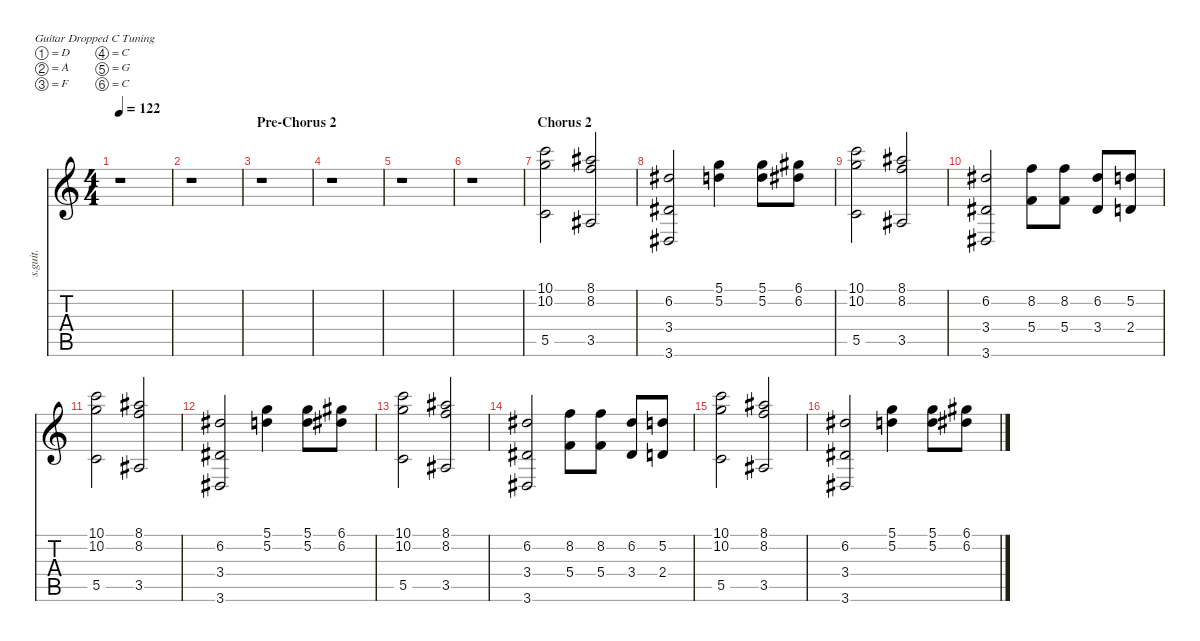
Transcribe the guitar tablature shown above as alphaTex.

\defaultSystemsLayout 4
\hideDynamics
\bracketExtendMode nobrackets
\track ("(Howard Benson - Keyboards)" "s.guit.") {instrument pad2warm}
\staff {score tabs}
\tuning (D4 A3 F3 C3 G2 C2)
\displaytranspose 12
\ts (4 4)
\tempo 122
\clef g2
\ks c
r.1{dy f} |
r.1 |
\section ("" "Pre-Chorus 2")
r.1 |
r.1 |
r.1 |
r.1 |
\section ("" "Chorus 2")
(10.1 10.2 5.5).2{lyrics (0 "") lyrics (1 "") lyrics (2 "") lyrics (3 "") lyrics (4 "")} (8.1{acc #} 8.2 3.5{acc #}).2{lyrics (0 "") lyrics (1 "") lyrics (2 "") lyrics (3 "") lyrics (4 "")} |
(6.2{acc #} 3.4{acc #} 3.6{acc #}).2{lyrics (0 "") lyrics (1 "") lyrics (2 "") lyrics (3 "") lyrics (4 "")} (5.1 5.2).4{lyrics (0 "") lyrics (1 "") lyrics (2 "") lyrics (3 "") lyrics (4 "")} (5.1 5.2).8{lyrics (0 "") lyrics (1 "") lyrics (2 "") lyrics (3 "") lyrics (4 "")} (6.1{acc #} 6.2{acc #}).8{lyrics (0 "") lyrics (1 "") lyrics (2 "") lyrics (3 "") lyrics (4 "")} |
(10.1 10.2 5.5).2{lyrics (0 "") lyrics (1 "") lyrics (2 "") lyrics (3 "") lyrics (4 "")} (8.1{acc #} 8.2 3.5{acc #}).2{lyrics (0 "") lyrics (1 "") lyrics (2 "") lyrics (3 "") lyrics (4 "")} |
(6.2{acc #} 3.4{acc #} 3.6{acc #}).2{lyrics (0 "") lyrics (1 "") lyrics (2 "") lyrics (3 "") lyrics (4 "")} (8.2 5.4).8{lyrics (0 "") lyrics (1 "") lyrics (2 "") lyrics (3 "") lyrics (4 "")} (8.2 5.4).8{lyrics (0 "") lyrics (1 "") lyrics (2 "") lyrics (3 "") lyrics (4 "")} (6.2{acc #} 3.4{acc #}).8{lyrics (0 "") lyrics (1 "") lyrics (2 "") lyrics (3 "") lyrics (4 "")} (5.2 2.4).8{lyrics (0 "") lyrics (1 "") lyrics (2 "") lyrics (3 "") lyrics (4 "")} |
(10.1 10.2 5.5).2{lyrics (0 "") lyrics (1 "") lyrics (2 "") lyrics (3 "") lyrics (4 "")} (8.1{acc #} 8.2 3.5{acc #}).2{lyrics (0 "") lyrics (1 "") lyrics (2 "") lyrics (3 "") lyrics (4 "")} |
(6.2{acc #} 3.4{acc #} 3.6{acc #}).2{lyrics (0 "") lyrics (1 "") lyrics (2 "") lyrics (3 "") lyrics (4 "")} (5.1 5.2).4{lyrics (0 "") lyrics (1 "") lyrics (2 "") lyrics (3 "") lyrics (4 "")} (5.1 5.2).8{lyrics (0 "") lyrics (1 "") lyrics (2 "") lyrics (3 "") lyrics (4 "")} (6.1{acc #} 6.2{acc #}).8{lyrics (0 "") lyrics (1 "") lyrics (2 "") lyrics (3 "") lyrics (4 "")} |
(10.1 10.2 5.5).2{lyrics (0 "") lyrics (1 "") lyrics (2 "") lyrics (3 "") lyrics (4 "")} (8.1{acc #} 8.2 3.5{acc #}).2{lyrics (0 "") lyrics (1 "") lyrics (2 "") lyrics (3 "") lyrics (4 "")} |
(6.2{acc #} 3.4{acc #} 3.6{acc #}).2{lyrics (0 "") lyrics (1 "") lyrics (2 "") lyrics (3 "") lyrics (4 "")} (8.2 5.4).8{lyrics (0 "") lyrics (1 "") lyrics (2 "") lyrics (3 "") lyrics (4 "")} (8.2 5.4).8{lyrics (0 "") lyrics (1 "") lyrics (2 "") lyrics (3 "") lyrics (4 "")} (6.2{acc #} 3.4{acc #}).8{lyrics (0 "") lyrics (1 "") lyrics (2 "") lyrics (3 "") lyrics (4 "")} (5.2 2.4).8{lyrics (0 "") lyrics (1 "") lyrics (2 "") lyrics (3 "") lyrics (4 "")} |
(10.1 10.2 5.5).2{lyrics (0 "") lyrics (1 "") lyrics (2 "") lyrics (3 "") lyrics (4 "")} (8.1{acc #} 8.2 3.5{acc #}).2{lyrics (0 "") lyrics (1 "") lyrics (2 "") lyrics (3 "") lyrics (4 "")} |
(6.2{acc #} 3.4{acc #} 3.6{acc #}).2{lyrics (0 "") lyrics (1 "") lyrics (2 "") lyrics (3 "") lyrics (4 "")} (5.1 5.2).4{lyrics (0 "") lyrics (1 "") lyrics (2 "") lyrics (3 "") lyrics (4 "")} (5.1 5.2).8{lyrics (0 "") lyrics (1 "") lyrics (2 "") lyrics (3 "") lyrics (4 "")} (6.1{acc #} 6.2{acc #}).8{lyrics (0 "") lyrics (1 "") lyrics (2 "") lyrics (3 "") lyrics (4 "")}
